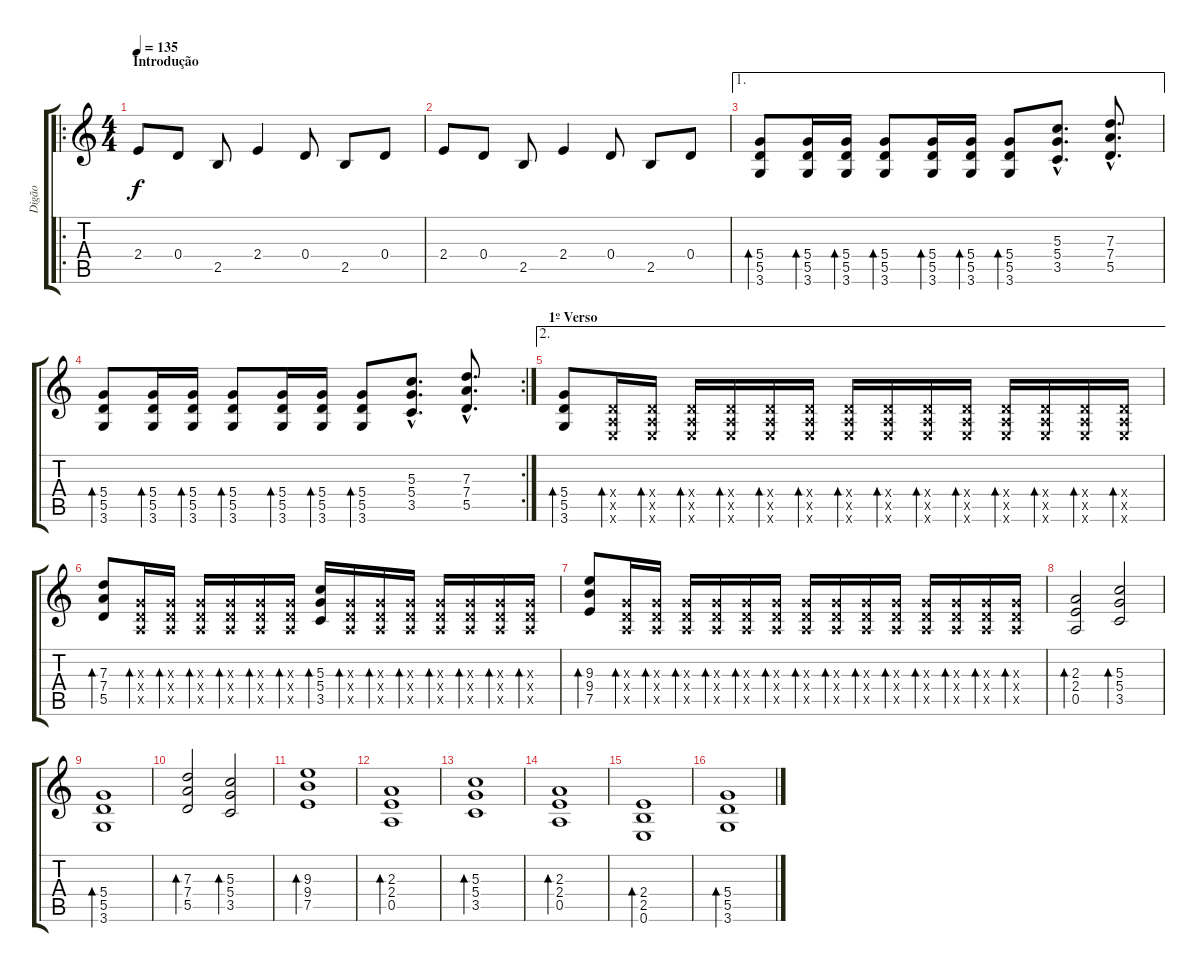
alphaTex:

\track ("Digão" "Digão") {instrument overdrivenguitar}
\staff {score tabs}
\tuning (E4 B3 G3 D3 A2 E2) {hide}
\ro
\ts (4 4)
\section ("" "Introdução")
\tempo 135
\clef g2
\ks c
2.4.8{dy f instrument overdrivenguitar} 0.4.8 2.5.8 2.4.4 0.4.8 2.5.8 0.4.8 |
2.4.8 0.4.8 2.5.8 2.4.4 0.4.8 2.5.8 0.4.8 |
\ae 1
(5.4 5.5 3.6).8{bd 60} (5.4 5.5 3.6).16{bd 60} (5.4 5.5 3.6).16{bd 60} (5.4 5.5 3.6).8{bd 60} (5.4 5.5 3.6).16{bd 60} (5.4 5.5 3.6).16{bd 60} (5.4 5.5 3.6).8{bd 60} (5.3{hac} 5.4{hac} 3.5{hac}).8{d} (7.3{hac} 7.4{hac} 5.5{hac}).8{d} |
\rc 2
(5.4 5.5 3.6).8{bd 60} (5.4 5.5 3.6).16{bd 60} (5.4 5.5 3.6).16{bd 60} (5.4 5.5 3.6).8{bd 60} (5.4 5.5 3.6).16{bd 60} (5.4 5.5 3.6).16{bd 60} (5.4 5.5 3.6).8{bd 60} (5.3{hac} 5.4{hac} 3.5{hac}).8{d} (7.3{hac} 7.4{hac} 5.5{hac}).8{d} |
\ae 2
\section ("" "1º Verso")
(5.4 5.5 3.6).8{bd 60 instrument distortionguitar} (0.4{x} 0.5{x} 0.6{x}).16{bd 60} (0.4{x} 0.5{x} 0.6{x}).16{bd 60} (0.4{x} 0.5{x} 0.6{x}).16{bd 60} (0.4{x} 0.5{x} 0.6{x}).16{bd 60} (0.4{x} 0.5{x} 0.6{x}).16{bd 60} (0.4{x} 0.5{x} 0.6{x}).16{bd 60} (0.4{x} 0.5{x} 0.6{x}).16{bd 60} (0.4{x} 0.5{x} 0.6{x}).16{bd 60} (0.4{x} 0.5{x} 0.6{x}).16{bd 60} (0.4{x} 0.5{x} 0.6{x}).16{bd 60} (0.4{x} 0.5{x} 0.6{x}).16{bd 60} (0.4{x} 0.5{x} 0.6{x}).16{bd 60} (0.4{x} 0.5{x} 0.6{x}).16{bd 60} (0.4{x} 0.5{x} 0.6{x}).16{bd 60} |
(7.3 7.4 5.5).8{bd 60} (0.3{x} 0.4{x} 0.5{x}).16{bd 60} (0.3{x} 0.4{x} 0.5{x}).16{bd 60} (0.3{x} 0.4{x} 0.5{x}).16{bd 60} (0.3{x} 0.4{x} 0.5{x}).16{bd 60} (0.3{x} 0.4{x} 0.5{x}).16{bd 60} (0.3{x} 0.4{x} 0.5{x}).16{bd 60} (5.3 5.4 3.5).16{bd 60} (0.3{x} 0.4{x} 0.5{x}).16{bd 60} (0.3{x} 0.4{x} 0.5{x}).16{bd 60} (0.3{x} 0.4{x} 0.5{x}).16{bd 60} (0.3{x} 0.4{x} 0.5{x}).16{bd 60} (0.3{x} 0.4{x} 0.5{x}).16{bd 60} (0.3{x} 0.4{x} 0.5{x}).16{bd 60} (0.3{x} 0.4{x} 0.5{x}).16{bd 60} |
(9.3 9.4 7.5).8{bd 60} (0.3{x} 0.4{x} 0.5{x}).16{bd 60} (0.3{x} 0.4{x} 0.5{x}).16{bd 60} (0.3{x} 0.4{x} 0.5{x}).16{bd 60} (0.3{x} 0.4{x} 0.5{x}).16{bd 60} (0.3{x} 0.4{x} 0.5{x}).16{bd 60} (0.3{x} 0.4{x} 0.5{x}).16{bd 60} (0.3{x} 0.4{x} 0.5{x}).16{bd 60} (0.3{x} 0.4{x} 0.5{x}).16{bd 60} (0.3{x} 0.4{x} 0.5{x}).16{bd 60} (0.3{x} 0.4{x} 0.5{x}).16{bd 60} (0.3{x} 0.4{x} 0.5{x}).16{bd 60} (0.3{x} 0.4{x} 0.5{x}).16{bd 60} (0.3{x} 0.4{x} 0.5{x}).16{bd 60} (0.3{x} 0.4{x} 0.5{x}).16{bd 60} |
(2.3 2.4 0.5).2{bd 60} (5.3 5.4 3.5).2{bd 60} |
(5.4 5.5 3.6).1{bd 60} |
(7.3 7.4 5.5).2{bd 60} (5.3 5.4 3.5).2{bd 60} |
(9.3 9.4 7.5).1{bd 60} |
(2.3 2.4 0.5).1{bd 60} |
(5.3 5.4 3.5).1{bd 60} |
(2.3 2.4 0.5).1{bd 60} |
(2.4 2.5 0.6).1{bd 60} |
(5.4 5.5 3.6).1{bd 60}
